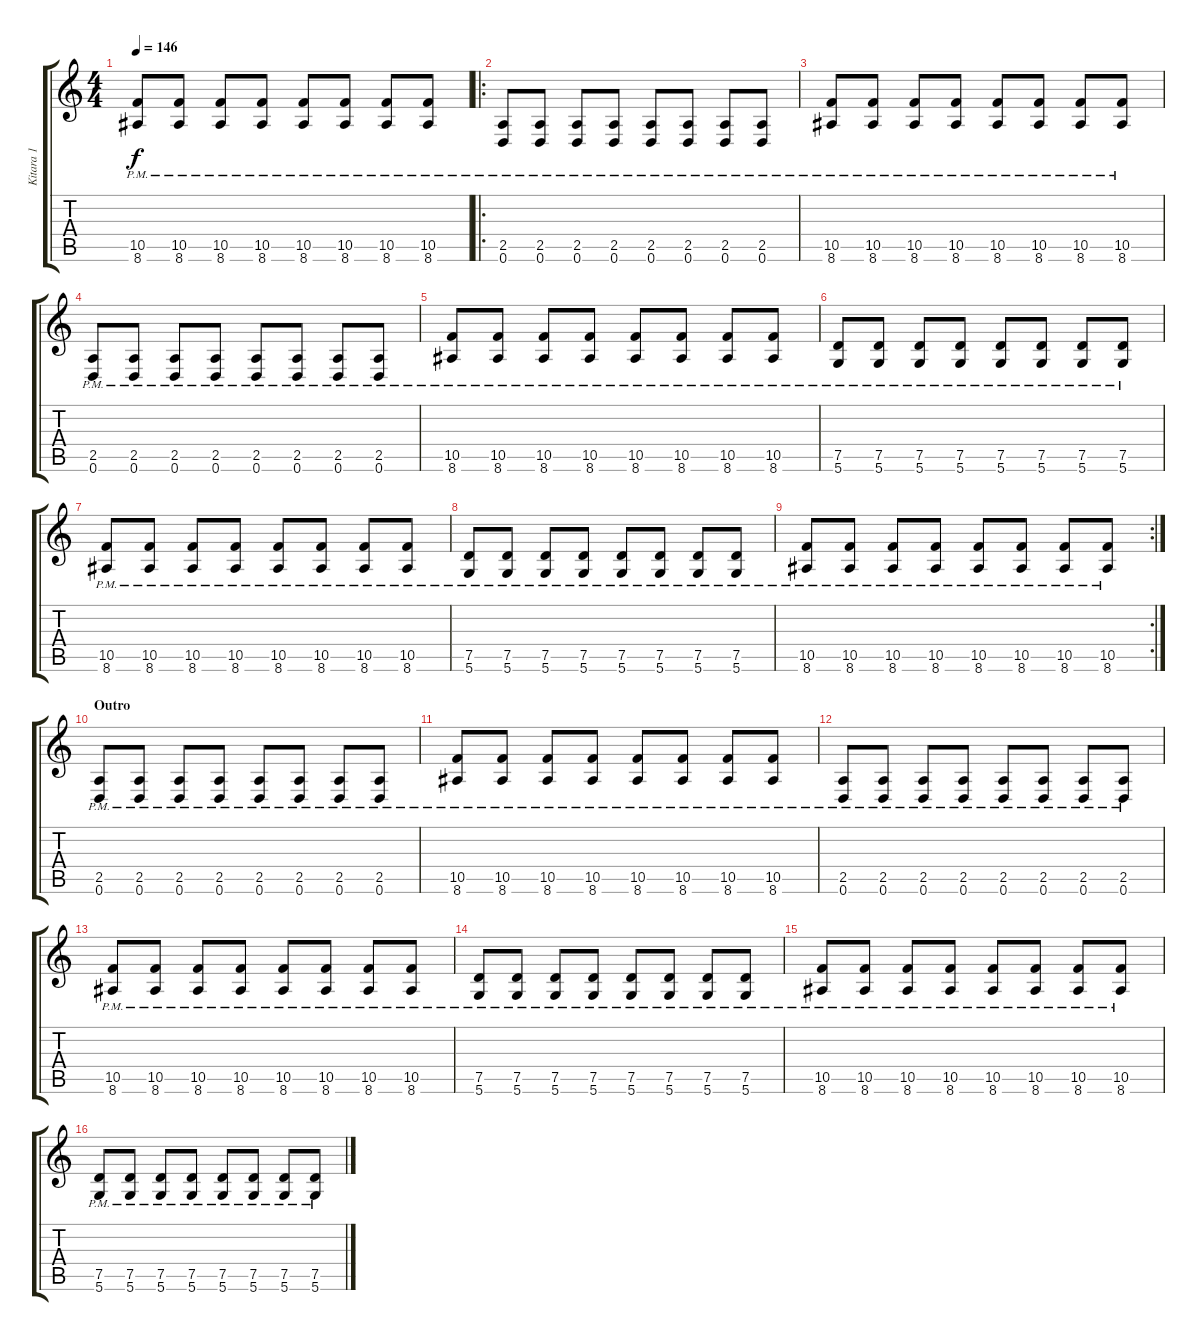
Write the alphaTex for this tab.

\track ("Kitara 1" "Kitara 1") {instrument distortionguitar}
\staff {score tabs}
\tuning (D4 A3 F3 C3 G2 D2) {hide}
\ts (4 4)
\tempo 146
\clef g2
\ks c
(10.5{pm} 8.6{pm}).8{dy f} (10.5{pm} 8.6{pm}).8 (10.5{pm} 8.6{pm}).8 (10.5{pm} 8.6{pm}).8 (10.5{pm} 8.6{pm}).8 (10.5{pm} 8.6{pm}).8 (10.5{pm} 8.6{pm}).8 (10.5{pm} 8.6{pm}).8 |
\ro
(2.5{pm} 0.6{pm}).8 (2.5{pm} 0.6{pm}).8 (2.5{pm} 0.6{pm}).8 (2.5{pm} 0.6{pm}).8 (2.5{pm} 0.6{pm}).8 (2.5{pm} 0.6{pm}).8 (2.5{pm} 0.6{pm}).8 (2.5{pm} 0.6{pm}).8 |
(10.5{pm} 8.6{pm}).8 (10.5{pm} 8.6{pm}).8 (10.5{pm} 8.6{pm}).8 (10.5{pm} 8.6{pm}).8 (10.5{pm} 8.6{pm}).8 (10.5{pm} 8.6{pm}).8 (10.5{pm} 8.6{pm}).8 (10.5{pm} 8.6{pm}).8 |
(2.5{pm} 0.6{pm}).8 (2.5{pm} 0.6{pm}).8 (2.5{pm} 0.6{pm}).8 (2.5{pm} 0.6{pm}).8 (2.5{pm} 0.6{pm}).8 (2.5{pm} 0.6{pm}).8 (2.5{pm} 0.6{pm}).8 (2.5{pm} 0.6{pm}).8 |
(10.5{pm} 8.6{pm}).8 (10.5{pm} 8.6{pm}).8 (10.5{pm} 8.6{pm}).8 (10.5{pm} 8.6{pm}).8 (10.5{pm} 8.6{pm}).8 (10.5{pm} 8.6{pm}).8 (10.5{pm} 8.6{pm}).8 (10.5{pm} 8.6{pm}).8 |
(7.5{pm} 5.6{pm}).8 (7.5{pm} 5.6{pm}).8 (7.5{pm} 5.6{pm}).8 (7.5{pm} 5.6{pm}).8 (7.5{pm} 5.6{pm}).8 (7.5{pm} 5.6{pm}).8 (7.5{pm} 5.6{pm}).8 (7.5{pm} 5.6{pm}).8 |
(10.5{pm} 8.6{pm}).8 (10.5{pm} 8.6{pm}).8 (10.5{pm} 8.6{pm}).8 (10.5{pm} 8.6{pm}).8 (10.5{pm} 8.6{pm}).8 (10.5{pm} 8.6{pm}).8 (10.5{pm} 8.6{pm}).8 (10.5{pm} 8.6{pm}).8 |
(7.5{pm} 5.6{pm}).8 (7.5{pm} 5.6{pm}).8 (7.5{pm} 5.6{pm}).8 (7.5{pm} 5.6{pm}).8 (7.5{pm} 5.6{pm}).8 (7.5{pm} 5.6{pm}).8 (7.5{pm} 5.6{pm}).8 (7.5{pm} 5.6{pm}).8 |
\rc 2
(10.5{pm} 8.6{pm}).8 (10.5{pm} 8.6{pm}).8 (10.5{pm} 8.6{pm}).8 (10.5{pm} 8.6{pm}).8 (10.5{pm} 8.6{pm}).8 (10.5{pm} 8.6{pm}).8 (10.5{pm} 8.6{pm}).8 (10.5{pm} 8.6{pm}).8 |
\section ("" "Outro")
(2.5{pm} 0.6{pm}).8 (2.5{pm} 0.6{pm}).8 (2.5{pm} 0.6{pm}).8 (2.5{pm} 0.6{pm}).8 (2.5{pm} 0.6{pm}).8 (2.5{pm} 0.6{pm}).8 (2.5{pm} 0.6{pm}).8 (2.5{pm} 0.6{pm}).8 |
(10.5{pm} 8.6{pm}).8 (10.5{pm} 8.6{pm}).8 (10.5{pm} 8.6{pm}).8 (10.5{pm} 8.6{pm}).8 (10.5{pm} 8.6{pm}).8 (10.5{pm} 8.6{pm}).8 (10.5{pm} 8.6{pm}).8 (10.5{pm} 8.6{pm}).8 |
(2.5{pm} 0.6{pm}).8 (2.5{pm} 0.6{pm}).8 (2.5{pm} 0.6{pm}).8 (2.5{pm} 0.6{pm}).8 (2.5{pm} 0.6{pm}).8 (2.5{pm} 0.6{pm}).8 (2.5{pm} 0.6{pm}).8 (2.5{pm} 0.6{pm}).8 |
(10.5{pm} 8.6{pm}).8 (10.5{pm} 8.6{pm}).8 (10.5{pm} 8.6{pm}).8 (10.5{pm} 8.6{pm}).8 (10.5{pm} 8.6{pm}).8 (10.5{pm} 8.6{pm}).8 (10.5{pm} 8.6{pm}).8 (10.5{pm} 8.6{pm}).8 |
(7.5{pm} 5.6{pm}).8 (7.5{pm} 5.6{pm}).8 (7.5{pm} 5.6{pm}).8 (7.5{pm} 5.6{pm}).8 (7.5{pm} 5.6{pm}).8 (7.5{pm} 5.6{pm}).8 (7.5{pm} 5.6{pm}).8 (7.5{pm} 5.6{pm}).8 |
(10.5{pm} 8.6{pm}).8 (10.5{pm} 8.6{pm}).8 (10.5{pm} 8.6{pm}).8 (10.5{pm} 8.6{pm}).8 (10.5{pm} 8.6{pm}).8 (10.5{pm} 8.6{pm}).8 (10.5{pm} 8.6{pm}).8 (10.5{pm} 8.6{pm}).8 |
(7.5{pm} 5.6{pm}).8 (7.5{pm} 5.6{pm}).8 (7.5{pm} 5.6{pm}).8 (7.5{pm} 5.6{pm}).8 (7.5{pm} 5.6{pm}).8 (7.5{pm} 5.6{pm}).8 (7.5{pm} 5.6{pm}).8 (7.5{pm} 5.6{pm}).8
